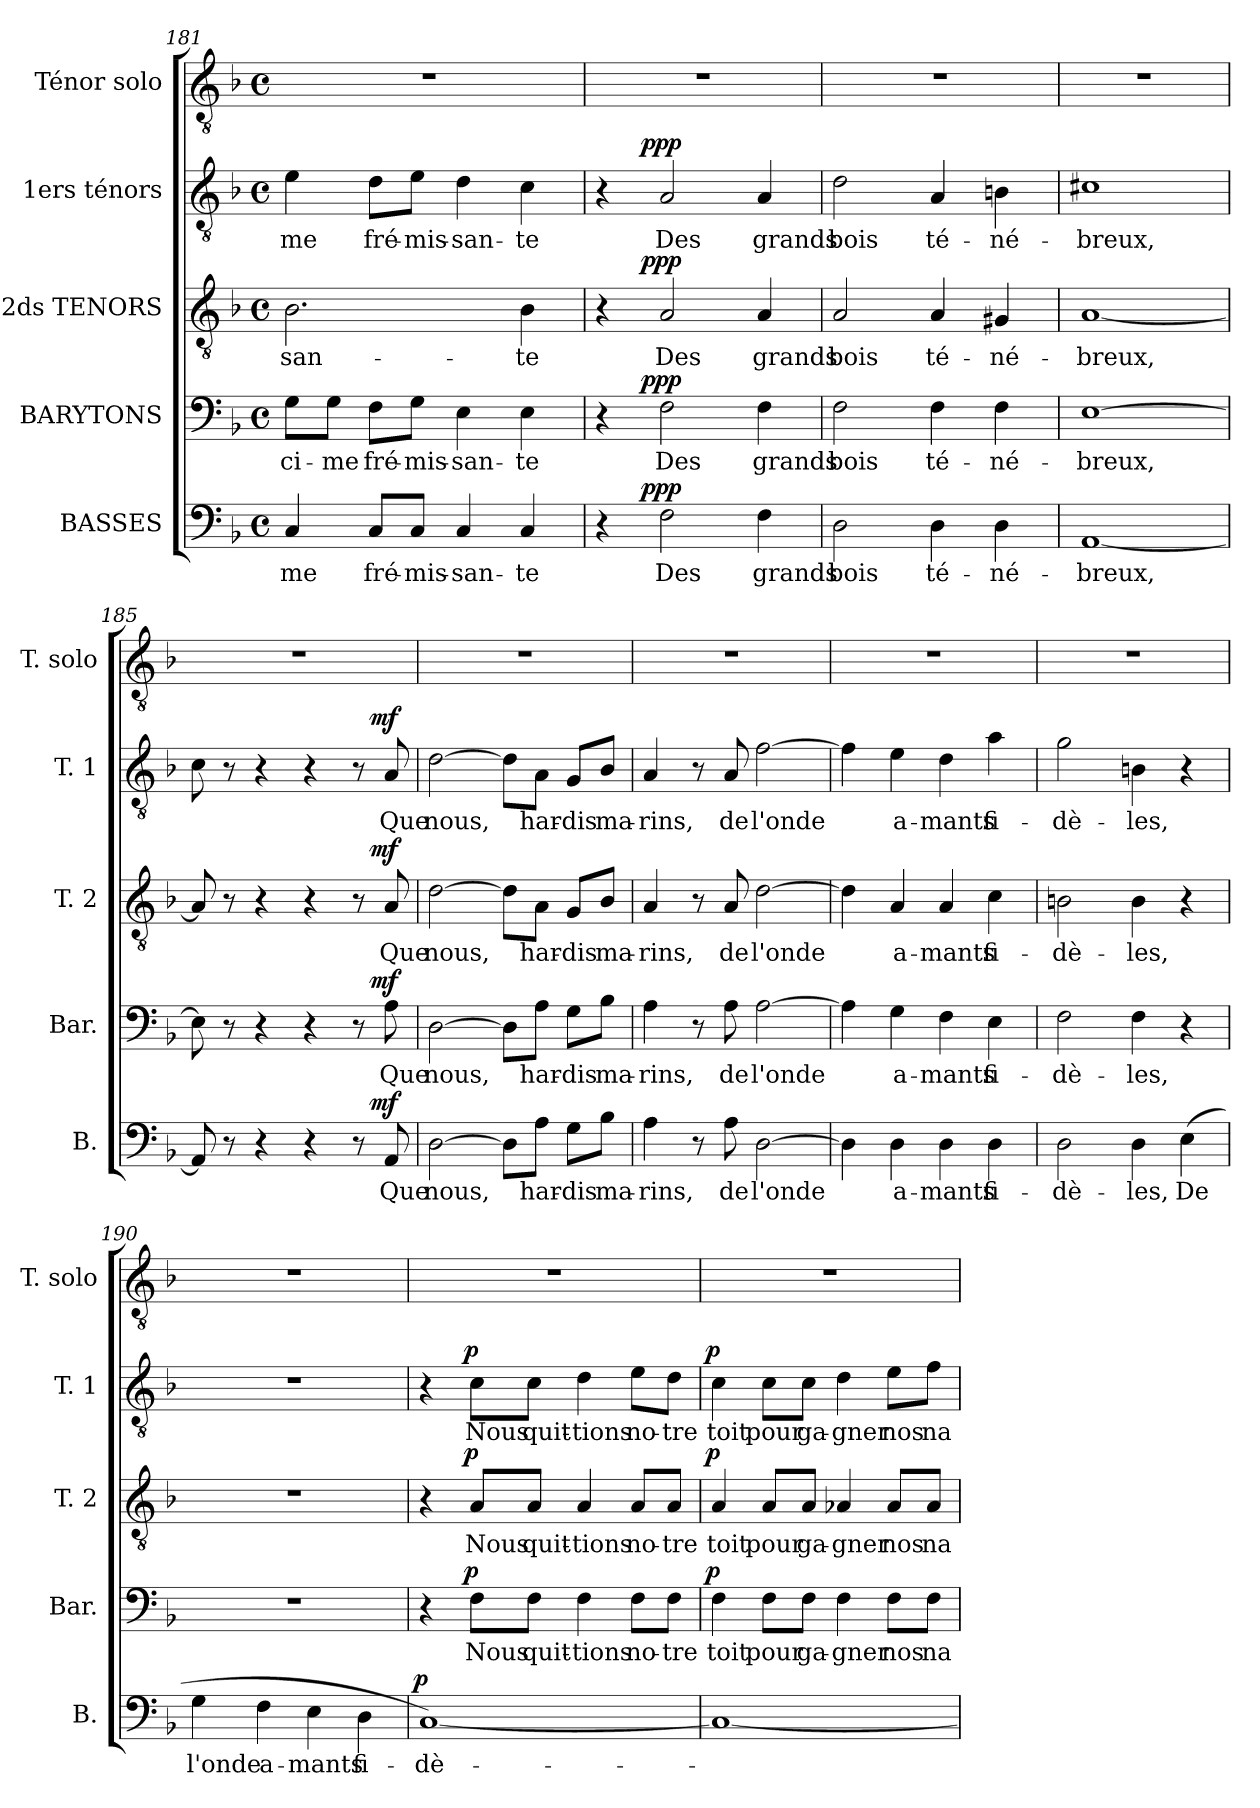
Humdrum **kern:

**kern	**text	**dynam	**kern	**text	**dynam	**kern	**text	**dynam	**kern	**text	**dynam	**kern
*part5	*part5	*part5	*part4	*part4	*part4	*part3	*part3	*part3	*part2	*part2	*part2	*part1
*staff5	*staff5	*staff5	*staff4	*staff4	*staff4	*staff3	*staff3	*staff3	*staff2	*staff2	*staff2	*staff1
*I"BASSES	*	*	*I"BARYTONS	*	*	*I"2ds TENORS	*	*	*I"1ers ténors	*	*	*I"Ténor solo
*I'B.	*	*	*I'Bar.	*	*	*I'T. 2	*	*	*I'T. 1	*	*	*I'T. solo
*clefF4	*	*	*clefF4	*	*	*clefGv2	*	*	*clefGv2	*	*	*clefGv2
*k[b-]	*	*	*k[b-]	*	*	*k[b-]	*	*	*k[b-]	*	*	*k[b-]
*F:	*	*	*F:	*	*	*F:	*	*	*F:	*	*	*F:
*M4/4	*	*	*M4/4	*	*	*M4/4	*	*	*M4/4	*	*	*M4/4
*met(c)	*	*	*met(c)	*	*	*met(c)	*	*	*met(c)	*	*	*met(c)
=181	=181	=181	=181	=181	=181	=181	=181	=181	=181	=181	=181	=181
4C/	-me	.	8G\L	ci-	.	2.B-\	-san-	.	4e\	-me	.	1r
.	.	.	8G\J	-me	.	.	.	.	.	.	.	.
8C/L	fré-	.	8F\L	fré-	.	.	.	.	8d\L	fré-	.	.
8C/J	-mis-	.	8G\J	-mis-	.	.	.	.	8e\J	-mis-	.	.
4C/	-san-	.	4E\	-san-	.	.	.	.	4d\	-san-	.	.
4C/	-te	.	4E\	-te	.	4B-\	-te	.	4c\	-te	.	.
=182	=182	=182	=182	=182	=182	=182	=182	=182	=182	=182	=182	=182
4r	.	.	4r	.	.	4r	.	.	4r	.	.	1r
!	!	!LO:DY:a:cj	!	!	!LO:DY:a:cj	!	!	!LO:DY:a:cj	!	!	!LO:DY:a:cj	!
2F\	Des	ppp	2F\	Des	ppp	2A/	Des	ppp	2A/	Des	ppp	.
4F\	grands	.	4F\	grands	.	4A/	grands	.	4A/	grands	.	.
=183	=183	=183	=183	=183	=183	=183	=183	=183	=183	=183	=183	=183
2D\	bois	.	2F\	bois	.	2A/	bois	.	2d\	bois	.	1r
4D\	té-	.	4F\	té-	.	4A/	té-	.	4A/	té-	.	.
4D\	-né-	.	4F\	-né-	.	4G#X/	-né-	.	4Bn\	-né-	.	.
!!LO:LB:g=z
=184	=184	=184	=184	=184	=184	=184	=184	=184	=184	=184	=184	=184
[1AA	-breux,	.	[1E	-breux,	.	[1A	-breux,	.	1c#X	-breux,	.	1r
=185	=185	=185	=185	=185	=185	=185	=185	=185	=185	=185	=185	=185
8AA/]	.	.	8E\]	.	.	8A/]	.	.	8c\	.	.	1r
8r	.	.	8r	.	.	8r	.	.	8r	.	.	.
4r	.	.	4r	.	.	4r	.	.	4r	.	.	.
4r	.	.	4r	.	.	4r	.	.	4r	.	.	.
8r	.	.	8r	.	.	8r	.	.	8r	.	.	.
!	!	!LO:DY:a:cj	!	!	!LO:DY:a:cj	!	!	!LO:DY:a:cj	!	!	!LO:DY:a:cj	!
8AA/	Que	mf	8A\	Que	mf	8A/	Que	mf	8A/	Que	mf	.
=186	=186	=186	=186	=186	=186	=186	=186	=186	=186	=186	=186	=186
[2D\	nous,	.	[2D\	nous,	.	[2d\	nous,	.	[2d\	nous,	.	1r
8D\L]	.	.	8D\L]	.	.	8d\L]	.	.	8d\L]	.	.	.
8A\J	har-	.	8A\J	har-	.	8A\J	har-	.	8A\J	har-	.	.
8G\L	-dis	.	8G\L	-dis	.	8G/L	-dis	.	8G/L	-dis	.	.
8B-\J	ma-	.	8B-\J	ma-	.	8B-/J	ma-	.	8B-/J	ma-	.	.
=187	=187	=187	=187	=187	=187	=187	=187	=187	=187	=187	=187	=187
4A\	-rins,	.	4A\	-rins,	.	4A/	-rins,	.	4A/	-rins,	.	1r
8r	.	.	8r	.	.	8r	.	.	8r	.	.	.
8A\	de	.	8A\	de	.	8A/	de	.	8A/	de	.	.
[2D\	l'onde	.	[2A\	l'onde	.	[2d\	l'onde	.	[2f\	l'onde	.	.
!!LO:PB:g=z
=188	=188	=188	=188	=188	=188	=188	=188	=188	=188	=188	=188	=188
4D\]	.	.	4A\]	.	.	4d\]	.	.	4f\]	.	.	1r
4D\	a-	.	4G\	a-	.	4A/	a-	.	4e\	a-	.	.
4D\	-mants	.	4F\	-mants	.	4A/	-mants	.	4d\	-mants	.	.
4D\	fi-	.	4E\	fi-	.	4c\	fi-	.	4a\	fi-	.	.
=189	=189	=189	=189	=189	=189	=189	=189	=189	=189	=189	=189	=189
2D\	-dè-	.	2F\	-dè-	.	2Bn\	-dè-	.	2g\	-dè-	.	1r
4D\	-les,	.	4F\	-les,	.	4B\	-les,	.	4Bn\	-les,	.	.
(>4E\	De	.	4r	.	.	4r	.	.	4r	.	.	.
=190	=190	=190	=190	=190	=190	=190	=190	=190	=190	=190	=190	=190
4G\	l'onde	.	1r	.	.	1r	.	.	1r	.	.	1r
4F\	a-	.	.	.	.	.	.	.	.	.	.	.
4E\	-mants	.	.	.	.	.	.	.	.	.	.	.
4D\	fi-	.	.	.	.	.	.	.	.	.	.	.
=191	=191	=191	=191	=191	=191	=191	=191	=191	=191	=191	=191	=191
!	!	!LO:DY:a:cj	!	!	!	!	!	!	!	!	!	!
[1C)	-dè-	p	4r	.	.	4r	.	.	4r	.	.	1r
!	!	!	!	!	!LO:DY:a:cj	!	!	!LO:DY:a:cj	!	!	!LO:DY:a:cj	!
.	.	.	8F\L	Nous	p	8A/L	Nous	p	8c\L	Nous	p	.
.	.	.	8F\J	quit-	.	8A/J	quit-	.	8c\J	quit-	.	.
.	.	.	4F\	-tions	.	4A/	-tions	.	4d\	-tions	.	.
.	.	.	8F\L	no-	.	8A/L	no-	.	8e\L	no-	.	.
.	.	.	8F\J	-tre	.	8A/J	-tre	.	8d\J	-tre	.	.
!!LO:LB:g=z
=192	=192	=192	=192	=192	=192	=192	=192	=192	=192	=192	=192	=192
!	!	!	!	!	!LO:DY:a:cj	!	!	!LO:DY:a:cj	!	!	!LO:DY:a:cj	!
1C_	.	.	4F\	toit	p	4A/	toit	p	4c\	toit	p	1r
.	.	.	8F\L	pour	.	8A/L	pour	.	8c\L	pour	.	.
.	.	.	8F\J	ga-	.	8A/J	ga-	.	8c\J	ga-	.	.
.	.	.	4F\	-gner	.	4A-X/	-gner	.	4d\	-gner	.	.
.	.	.	8F\L	nos	.	8A-/L	nos	.	8e\L	nos	.	.
.	.	.	8F\J	na-	.	8A-/J	na-	.	8f\J	na-	.	.
=	=	=	=	=	=	=	=	=	=	=	=	=
*-	*-	*-	*-	*-	*-	*-	*-	*-	*-	*-	*-	*-
